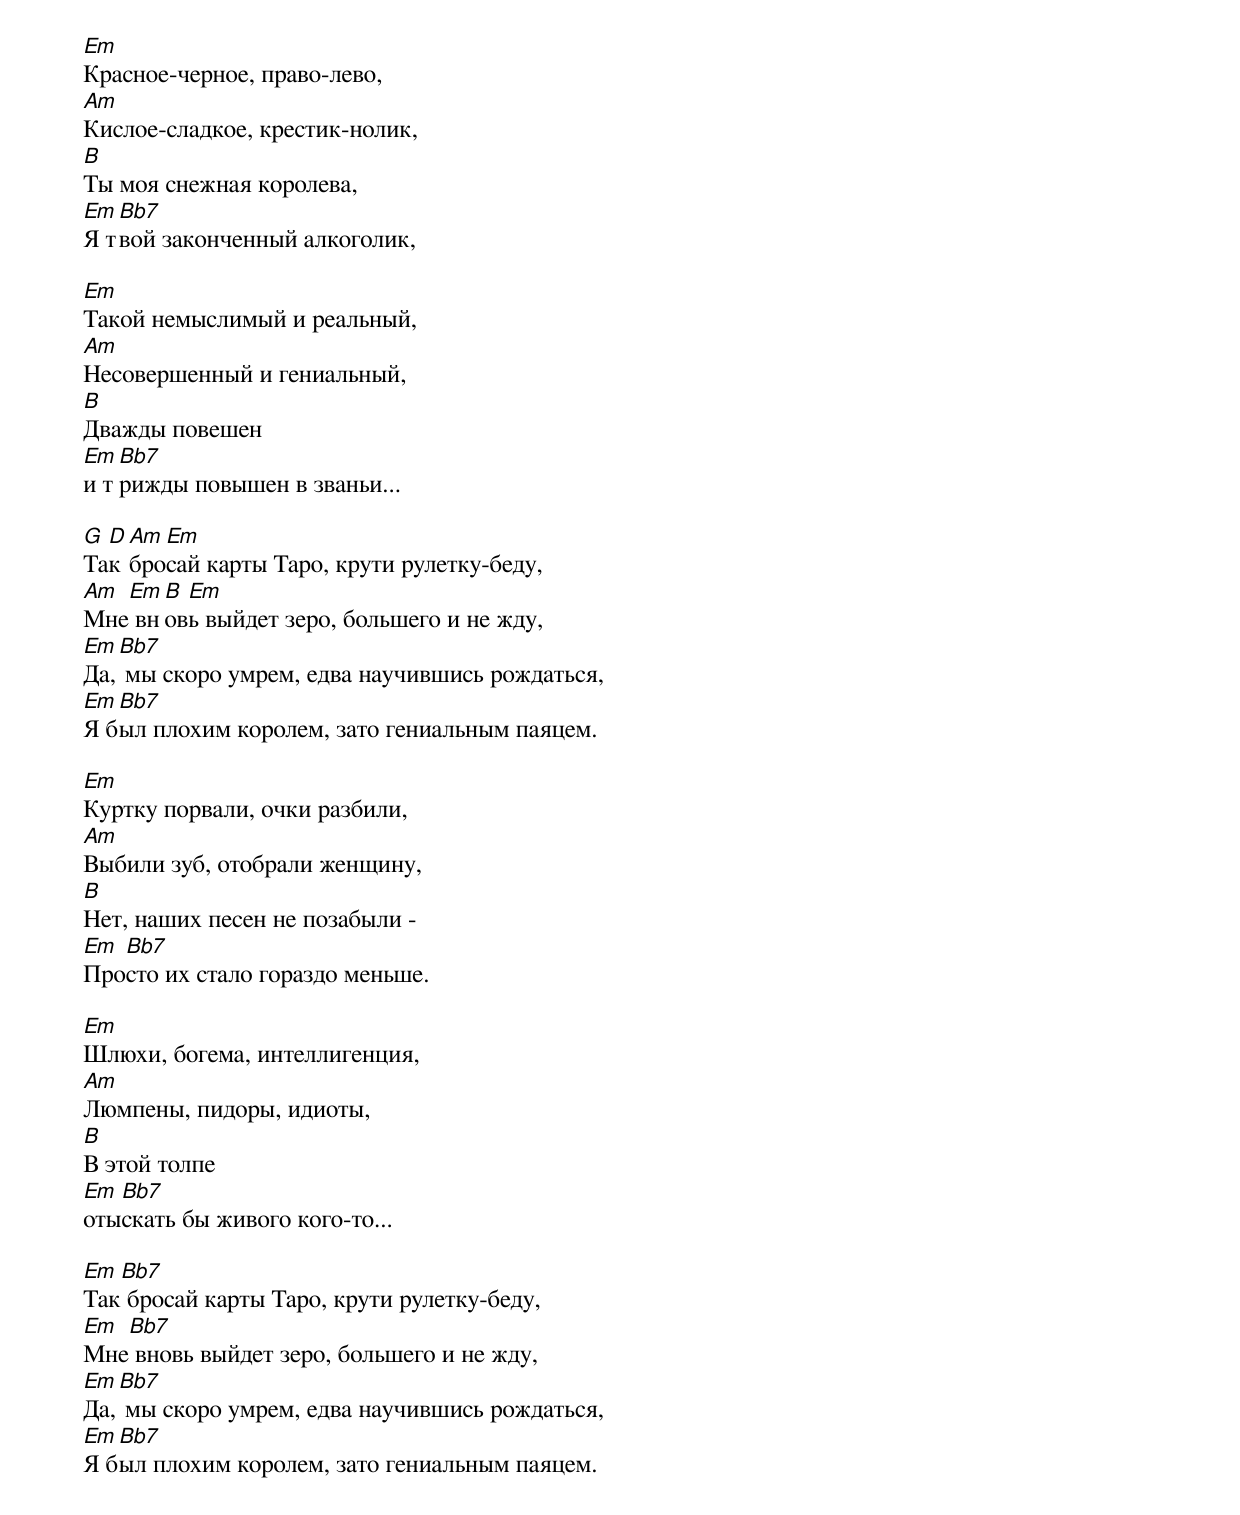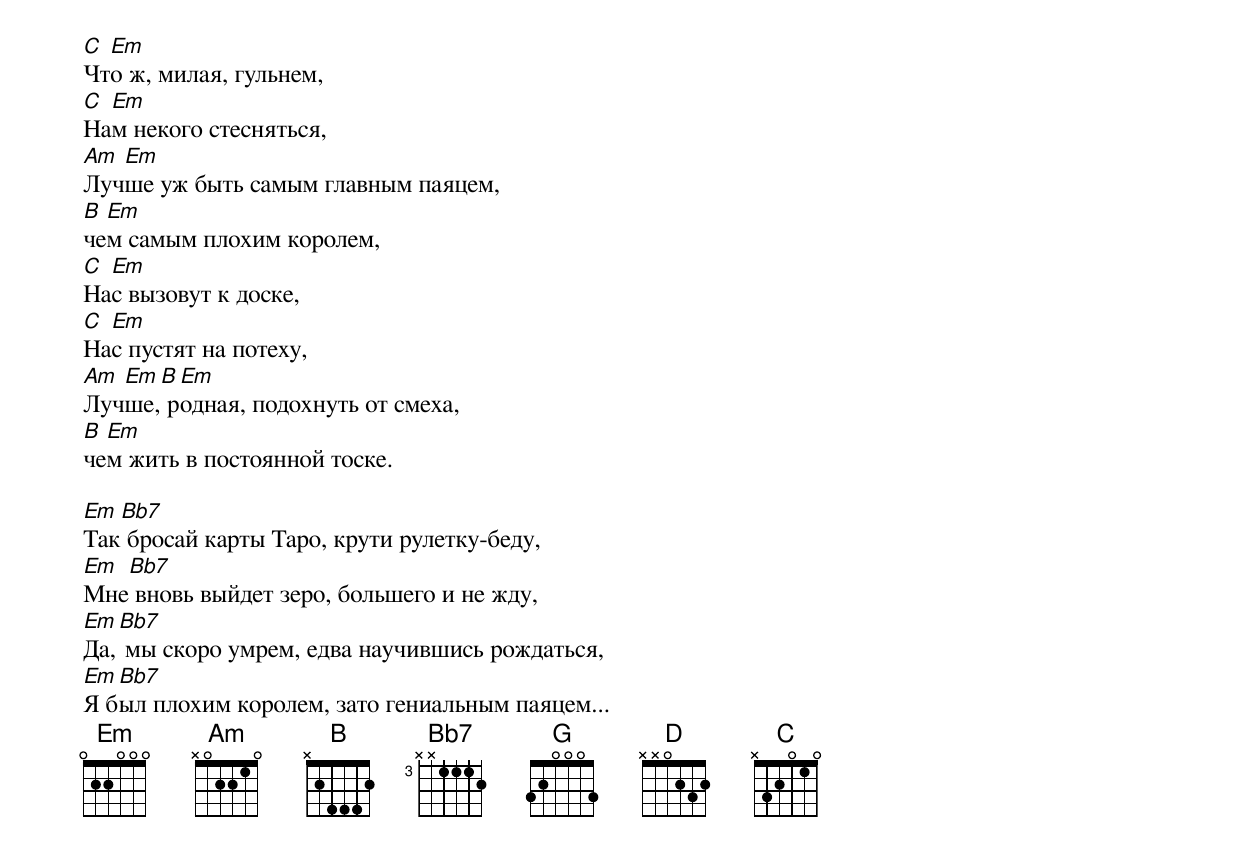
Em
Красное-черное, право-лево,
Am
Кислое-сладкое, крестик-нолик,
B
Ты моя снежная королева,
Em Bb7
Я твой законченный алкоголик,

Em
Такой немыслимый и реальный,
Am
Несовершенный и гениальный,
B
Дважды повешен
Em Bb7
и трижды повышен в званьи...

G D Am Em
Так бросай карты Таро, крути рулетку-беду,
Am Em B Em
Мне вновь выйдет зеро, большего и не жду,
Em Bb7
Да, мы скоро умрем, едва научившись рождаться,
Em Bb7
Я был плохим королем, зато гениальным паяцем.

Em
Куртку порвали, очки разбили,
Am
Выбили зуб, отобрали женщину,
B
Нет, наших песен не позабыли -
Em Bb7
Просто их стало гораздо меньше.

Em
Шлюхи, богема, интеллигенция,
Am
Люмпены, пидоры, идиоты,
B
В этой толпе
Em Bb7
отыскать бы живого кого-то...

Em Bb7
Так бросай карты Таро, крути рулетку-беду,
Em Bb7
Мне вновь выйдет зеро, большего и не жду,
Em Bb7
Да, мы скоро умрем, едва научившись рождаться,
Em Bb7
Я был плохим королем, зато гениальным паяцем.

C Em
Что ж, милая, гульнем,
C Em
Нам некого стесняться,
Am Em
Лучше уж быть самым главным паяцем,
B Em
чем самым плохим королем,
C Em
Нас вызовут к доске,
C Em
Нас пустят на потеху,
Am Em B Em
Лучше, родная, подохнуть от смеха,
B Em
чем жить в постоянной тоске.

Em Bb7
Так бросай карты Таро, крути рулетку-беду,
Em Bb7
Мне вновь выйдет зеро, большего и не жду,
Em Bb7
Да, мы скоро умрем, едва научившись рождаться,
Em Bb7
Я был плохим королем, зато гениальным паяцем...
